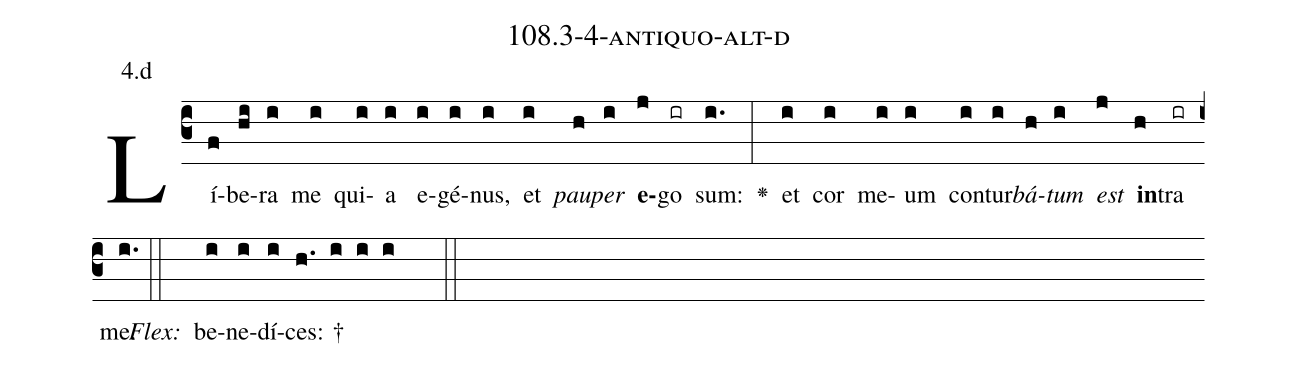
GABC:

name: 108.3-4-antiquo-alt-d;
annotation: 4.d;
%%
(c3)Lí(f)be(hi)ra(i) me(i) qui(i)a(i) e(i)gé(i)nus,(i) et(i) <i>pau</i>(h)<i>per</i>(i) <b>e</b>(j)go(ir) sum:(i.) <v>\greheightstar</v>(:) et(i) cor(i) me(i)um(i) con(i)tur(i)<i>bá</i>(h)<i>tum</i>(i) <i>est</i>(j) <b>in</b>(h)tra(ir) me.(i.) (::)
<i>Flex:</i>()  be(i)ne(i)dí(i)ces: †(h. i i i  ::)

%E(i) u(h) o(i) u(j) a(h) e.(i.) (::)
